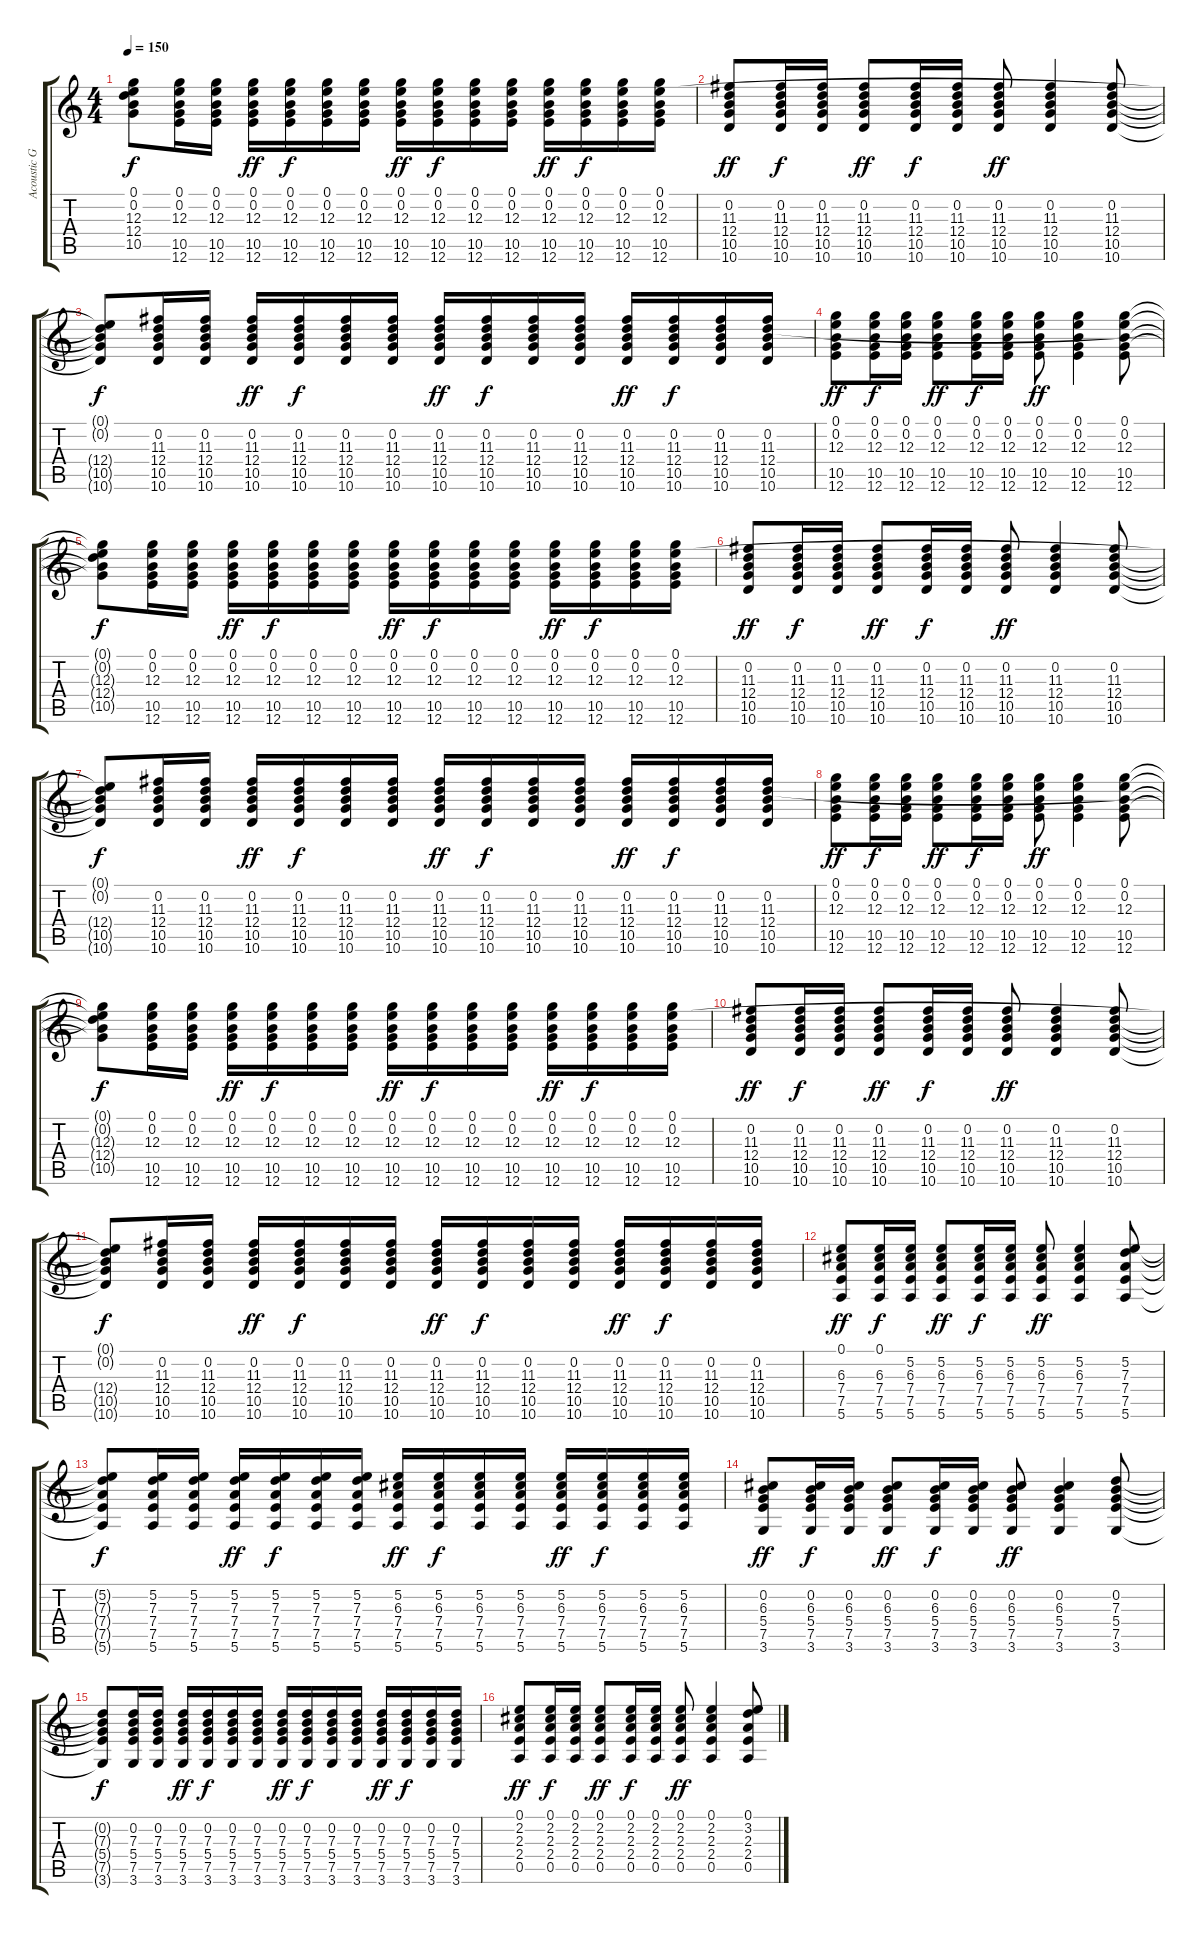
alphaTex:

\track ("Acoustic Guitar" "Acoustic G") {instrument acousticguitarsteel}
\staff {score tabs}
\tuning (E4 B3 G3 D3 A2 E2) {hide}
\ts (4 4)
\tempo 150
\clef g2
\ks c
(0.1{t} 0.2{t} 12.3{t} 12.4{t} 10.5{t}).8{dy f} (0.1 0.2 12.3 10.5 12.6).16 (0.1 0.2 12.3 10.5 12.6).16 (0.1 0.2 12.3 10.5 12.6).16{dy ff} (0.1 0.2 12.3 10.5 12.6).16{dy f} (0.1 0.2 12.3 10.5 12.6).16 (0.1 0.2 12.3 10.5 12.6).16 (0.1 0.2 12.3 10.5 12.6).16{dy ff} (0.1 0.2 12.3 10.5 12.6).16{dy f} (0.1 0.2 12.3 10.5 12.6).16 (0.1 0.2 12.3 10.5 12.6).16 (0.1 0.2 12.3 10.5 12.6).16{dy ff} (0.1 0.2 12.3 10.5 12.6).16{dy f} (0.1 0.2 12.3 10.5 12.6).16 (0.1 0.2 12.3 10.5 12.6).16 |
(0.2 11.3 12.4 10.5 10.6).8{dy ff} (0.2 11.3 12.4 10.5 10.6).16{dy f} (0.2 11.3 12.4 10.5 10.6).16 (0.2 11.3 12.4 10.5 10.6).8{dy ff} (0.2 11.3 12.4 10.5 10.6).16{dy f} (0.2 11.3 12.4 10.5 10.6).16 (0.2 11.3 12.4 10.5 10.6).8{dy ff} (0.2 11.3 12.4 10.5 10.6).4 (0.2 11.3 12.4 10.5 10.6).8 |
(0.1{t} 0.2{t} 12.4{t} 10.5{t} 10.6{t}).8{dy f} (0.2 11.3 12.4 10.5 10.6).16 (0.2 11.3 12.4 10.5 10.6).16 (0.2 11.3 12.4 10.5 10.6).16{dy ff} (0.2 11.3 12.4 10.5 10.6).16{dy f} (0.2 11.3 12.4 10.5 10.6).16 (0.2 11.3 12.4 10.5 10.6).16 (0.2 11.3 12.4 10.5 10.6).16{dy ff} (0.2 11.3 12.4 10.5 10.6).16{dy f} (0.2 11.3 12.4 10.5 10.6).16 (0.2 11.3 12.4 10.5 10.6).16 (0.2 11.3 12.4 10.5 10.6).16{dy ff} (0.2 11.3 12.4 10.5 10.6).16{dy f} (0.2 11.3 12.4 10.5 10.6).16 (0.2 11.3 12.4 10.5 10.6).16 |
(0.1 0.2 12.3 10.5 12.6).8{dy ff} (0.1 0.2 12.3 10.5 12.6).16{dy f} (0.1 0.2 12.3 10.5 12.6).16 (0.1 0.2 12.3 10.5 12.6).8{dy ff} (0.1 0.2 12.3 10.5 12.6).16{dy f} (0.1 0.2 12.3 10.5 12.6).16 (0.1 0.2 12.3 10.5 12.6).8{dy ff} (0.1 0.2 12.3 10.5 12.6).4 (0.1 0.2 12.3 10.5 12.6).8 |
(0.1{t} 0.2{t} 12.3{t} 12.4{t} 10.5{t}).8{dy f} (0.1 0.2 12.3 10.5 12.6).16 (0.1 0.2 12.3 10.5 12.6).16 (0.1 0.2 12.3 10.5 12.6).16{dy ff} (0.1 0.2 12.3 10.5 12.6).16{dy f} (0.1 0.2 12.3 10.5 12.6).16 (0.1 0.2 12.3 10.5 12.6).16 (0.1 0.2 12.3 10.5 12.6).16{dy ff} (0.1 0.2 12.3 10.5 12.6).16{dy f} (0.1 0.2 12.3 10.5 12.6).16 (0.1 0.2 12.3 10.5 12.6).16 (0.1 0.2 12.3 10.5 12.6).16{dy ff} (0.1 0.2 12.3 10.5 12.6).16{dy f} (0.1 0.2 12.3 10.5 12.6).16 (0.1 0.2 12.3 10.5 12.6).16 |
(0.2 11.3 12.4 10.5 10.6).8{dy ff} (0.2 11.3 12.4 10.5 10.6).16{dy f} (0.2 11.3 12.4 10.5 10.6).16 (0.2 11.3 12.4 10.5 10.6).8{dy ff} (0.2 11.3 12.4 10.5 10.6).16{dy f} (0.2 11.3 12.4 10.5 10.6).16 (0.2 11.3 12.4 10.5 10.6).8{dy ff} (0.2 11.3 12.4 10.5 10.6).4 (0.2 11.3 12.4 10.5 10.6).8 |
(0.1{t} 0.2{t} 12.4{t} 10.5{t} 10.6{t}).8{dy f} (0.2 11.3 12.4 10.5 10.6).16 (0.2 11.3 12.4 10.5 10.6).16 (0.2 11.3 12.4 10.5 10.6).16{dy ff} (0.2 11.3 12.4 10.5 10.6).16{dy f} (0.2 11.3 12.4 10.5 10.6).16 (0.2 11.3 12.4 10.5 10.6).16 (0.2 11.3 12.4 10.5 10.6).16{dy ff} (0.2 11.3 12.4 10.5 10.6).16{dy f} (0.2 11.3 12.4 10.5 10.6).16 (0.2 11.3 12.4 10.5 10.6).16 (0.2 11.3 12.4 10.5 10.6).16{dy ff} (0.2 11.3 12.4 10.5 10.6).16{dy f} (0.2 11.3 12.4 10.5 10.6).16 (0.2 11.3 12.4 10.5 10.6).16 |
(0.1 0.2 12.3 10.5 12.6).8{dy ff} (0.1 0.2 12.3 10.5 12.6).16{dy f} (0.1 0.2 12.3 10.5 12.6).16 (0.1 0.2 12.3 10.5 12.6).8{dy ff} (0.1 0.2 12.3 10.5 12.6).16{dy f} (0.1 0.2 12.3 10.5 12.6).16 (0.1 0.2 12.3 10.5 12.6).8{dy ff} (0.1 0.2 12.3 10.5 12.6).4 (0.1 0.2 12.3 10.5 12.6).8 |
(0.1{t} 0.2{t} 12.3{t} 12.4{t} 10.5{t}).8{dy f} (0.1 0.2 12.3 10.5 12.6).16 (0.1 0.2 12.3 10.5 12.6).16 (0.1 0.2 12.3 10.5 12.6).16{dy ff} (0.1 0.2 12.3 10.5 12.6).16{dy f} (0.1 0.2 12.3 10.5 12.6).16 (0.1 0.2 12.3 10.5 12.6).16 (0.1 0.2 12.3 10.5 12.6).16{dy ff} (0.1 0.2 12.3 10.5 12.6).16{dy f} (0.1 0.2 12.3 10.5 12.6).16 (0.1 0.2 12.3 10.5 12.6).16 (0.1 0.2 12.3 10.5 12.6).16{dy ff} (0.1 0.2 12.3 10.5 12.6).16{dy f} (0.1 0.2 12.3 10.5 12.6).16 (0.1 0.2 12.3 10.5 12.6).16 |
(0.2 11.3 12.4 10.5 10.6).8{dy ff} (0.2 11.3 12.4 10.5 10.6).16{dy f} (0.2 11.3 12.4 10.5 10.6).16 (0.2 11.3 12.4 10.5 10.6).8{dy ff} (0.2 11.3 12.4 10.5 10.6).16{dy f} (0.2 11.3 12.4 10.5 10.6).16 (0.2 11.3 12.4 10.5 10.6).8{dy ff} (0.2 11.3 12.4 10.5 10.6).4 (0.2 11.3 12.4 10.5 10.6).8 |
(0.1{t} 0.2{t} 12.4{t} 10.5{t} 10.6{t}).8{dy f} (0.2 11.3 12.4 10.5 10.6).16 (0.2 11.3 12.4 10.5 10.6).16 (0.2 11.3 12.4 10.5 10.6).16{dy ff} (0.2 11.3 12.4 10.5 10.6).16{dy f} (0.2 11.3 12.4 10.5 10.6).16 (0.2 11.3 12.4 10.5 10.6).16 (0.2 11.3 12.4 10.5 10.6).16{dy ff} (0.2 11.3 12.4 10.5 10.6).16{dy f} (0.2 11.3 12.4 10.5 10.6).16 (0.2 11.3 12.4 10.5 10.6).16 (0.2 11.3 12.4 10.5 10.6).16{dy ff} (0.2 11.3 12.4 10.5 10.6).16{dy f} (0.2 11.3 12.4 10.5 10.6).16 (0.2 11.3 12.4 10.5 10.6).16 |
(0.1 6.3 7.4 7.5 5.6).8{dy ff} (0.1 6.3 7.4 7.5 5.6).16{dy f} (5.2 6.3 7.4 7.5 5.6).16 (5.2 6.3 7.4 7.5 5.6).8{dy ff} (5.2 6.3 7.4 7.5 5.6).16{dy f} (5.2 6.3 7.4 7.5 5.6).16 (5.2 6.3 7.4 7.5 5.6).8{dy ff} (5.2 6.3 7.4 7.5 5.6).4 (5.2 7.3 7.4 7.5 5.6).8 |
(5.2{t} 7.3{t} 7.4{t} 7.5{t} 5.6{t}).8{dy f} (5.2 7.3 7.4 7.5 5.6).16 (5.2 7.3 7.4 7.5 5.6).16 (5.2 7.3 7.4 7.5 5.6).16{dy ff} (5.2 7.3 7.4 7.5 5.6).16{dy f} (5.2 7.3 7.4 7.5 5.6).16 (5.2 7.3 7.4 7.5 5.6).16 (5.2 6.3 7.4 7.5 5.6).16{dy ff} (5.2 6.3 7.4 7.5 5.6).16{dy f} (5.2 6.3 7.4 7.5 5.6).16 (5.2 6.3 7.4 7.5 5.6).16 (5.2 6.3 7.4 7.5 5.6).16{dy ff} (5.2 6.3 7.4 7.5 5.6).16{dy f} (5.2 6.3 7.4 7.5 5.6).16 (5.2 6.3 7.4 7.5 5.6).16 |
(0.2 6.3 5.4 7.5 3.6).8{dy ff} (0.2 6.3 5.4 7.5 3.6).16{dy f} (0.2 6.3 5.4 7.5 3.6).16 (0.2 6.3 5.4 7.5 3.6).8{dy ff} (0.2 6.3 5.4 7.5 3.6).16{dy f} (0.2 6.3 5.4 7.5 3.6).16 (0.2 6.3 5.4 7.5 3.6).8{dy ff} (0.2 6.3 5.4 7.5 3.6).4 (0.2 7.3 5.4 7.5 3.6).8 |
(0.2{t} 7.3{t} 5.4{t} 7.5{t} 3.6{t}).8{dy f} (0.2 7.3 5.4 7.5 3.6).16 (0.2 7.3 5.4 7.5 3.6).16 (0.2 7.3 5.4 7.5 3.6).16{dy ff} (0.2 7.3 5.4 7.5 3.6).16{dy f} (0.2 7.3 5.4 7.5 3.6).16 (0.2 7.3 5.4 7.5 3.6).16 (0.2 7.3 5.4 7.5 3.6).16{dy ff} (0.2 7.3 5.4 7.5 3.6).16{dy f} (0.2 7.3 5.4 7.5 3.6).16 (0.2 7.3 5.4 7.5 3.6).16 (0.2 7.3 5.4 7.5 3.6).16{dy ff} (0.2 7.3 5.4 7.5 3.6).16{dy f} (0.2 7.3 5.4 7.5 3.6).16 (0.2 7.3 5.4 7.5 3.6).16 |
(0.1 2.2 2.3 2.4 0.5).8{dy ff} (0.1 2.2 2.3 2.4 0.5).16{dy f} (0.1 2.2 2.3 2.4 0.5).16 (0.1 2.2 2.3 2.4 0.5).8{dy ff} (0.1 2.2 2.3 2.4 0.5).16{dy f} (0.1 2.2 2.3 2.4 0.5).16 (0.1 2.2 2.3 2.4 0.5).8{dy ff} (0.1 2.2 2.3 2.4 0.5).4 (0.1 3.2 2.3 2.4 0.5).8
